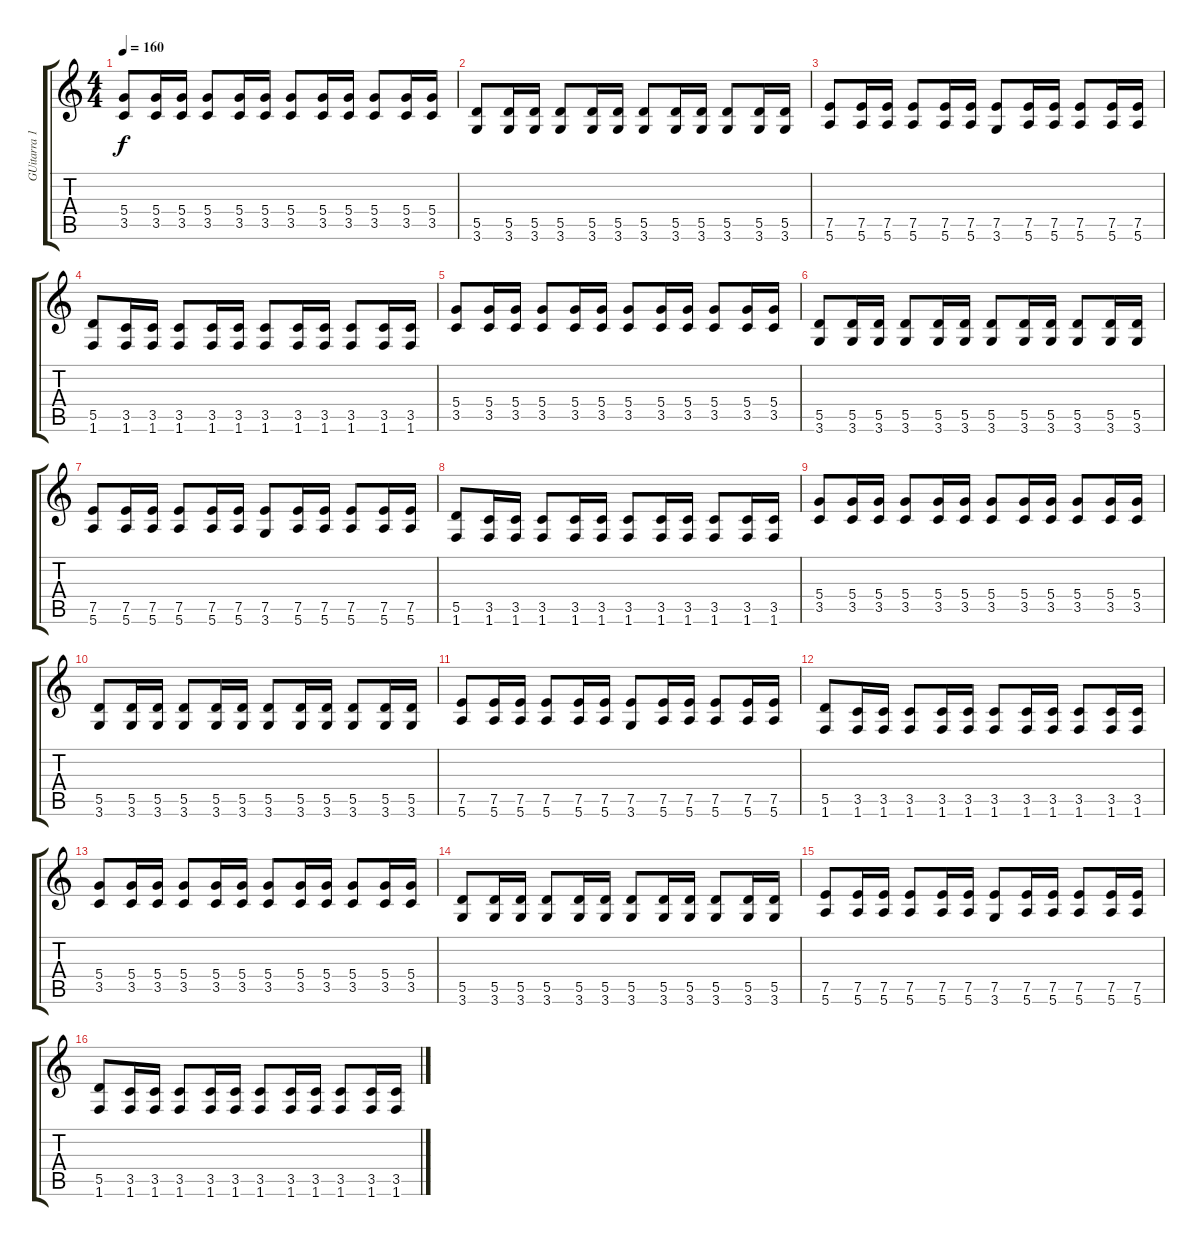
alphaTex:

\track ("GUitarra 1" "GUitarra 1") {instrument distortionguitar}
\staff {score tabs}
\tuning (E4 B3 G3 D3 A2 E2) {hide}
\ts (4 4)
\tempo 160
\clef g2
\ks c
(5.4 3.5).8{dy f} (5.4 3.5).16 (5.4 3.5).16 (5.4 3.5).8 (5.4 3.5).16 (5.4 3.5).16 (5.4 3.5).8 (5.4 3.5).16 (5.4 3.5).16 (5.4 3.5).8 (5.4 3.5).16 (5.4 3.5).16 |
(5.5 3.6).8 (5.5 3.6).16 (5.5 3.6).16 (5.5 3.6).8 (5.5 3.6).16 (5.5 3.6).16 (5.5 3.6).8 (5.5 3.6).16 (5.5 3.6).16 (5.5 3.6).8 (5.5 3.6).16 (5.5 3.6).16 |
(7.5 5.6).8 (7.5 5.6).16 (7.5 5.6).16 (7.5 5.6).8 (7.5 5.6).16 (7.5 5.6).16 (7.5 3.6).8 (7.5 5.6).16 (7.5 5.6).16 (7.5 5.6).8 (7.5 5.6).16 (7.5 5.6).16 |
(5.5 1.6).8 (3.5 1.6).16 (3.5 1.6).16 (3.5 1.6).8 (3.5 1.6).16 (3.5 1.6).16 (3.5 1.6).8 (3.5 1.6).16 (3.5 1.6).16 (3.5 1.6).8 (3.5 1.6).16 (3.5 1.6).16 |
(5.4 3.5).8 (5.4 3.5).16 (5.4 3.5).16 (5.4 3.5).8 (5.4 3.5).16 (5.4 3.5).16 (5.4 3.5).8 (5.4 3.5).16 (5.4 3.5).16 (5.4 3.5).8 (5.4 3.5).16 (5.4 3.5).16 |
(5.5 3.6).8 (5.5 3.6).16 (5.5 3.6).16 (5.5 3.6).8 (5.5 3.6).16 (5.5 3.6).16 (5.5 3.6).8 (5.5 3.6).16 (5.5 3.6).16 (5.5 3.6).8 (5.5 3.6).16 (5.5 3.6).16 |
(7.5 5.6).8 (7.5 5.6).16 (7.5 5.6).16 (7.5 5.6).8 (7.5 5.6).16 (7.5 5.6).16 (7.5 3.6).8 (7.5 5.6).16 (7.5 5.6).16 (7.5 5.6).8 (7.5 5.6).16 (7.5 5.6).16 |
(5.5 1.6).8 (3.5 1.6).16 (3.5 1.6).16 (3.5 1.6).8 (3.5 1.6).16 (3.5 1.6).16 (3.5 1.6).8 (3.5 1.6).16 (3.5 1.6).16 (3.5 1.6).8 (3.5 1.6).16 (3.5 1.6).16 |
(5.4 3.5).8 (5.4 3.5).16 (5.4 3.5).16 (5.4 3.5).8 (5.4 3.5).16 (5.4 3.5).16 (5.4 3.5).8 (5.4 3.5).16 (5.4 3.5).16 (5.4 3.5).8 (5.4 3.5).16 (5.4 3.5).16 |
(5.5 3.6).8 (5.5 3.6).16 (5.5 3.6).16 (5.5 3.6).8 (5.5 3.6).16 (5.5 3.6).16 (5.5 3.6).8 (5.5 3.6).16 (5.5 3.6).16 (5.5 3.6).8 (5.5 3.6).16 (5.5 3.6).16 |
(7.5 5.6).8 (7.5 5.6).16 (7.5 5.6).16 (7.5 5.6).8 (7.5 5.6).16 (7.5 5.6).16 (7.5 3.6).8 (7.5 5.6).16 (7.5 5.6).16 (7.5 5.6).8 (7.5 5.6).16 (7.5 5.6).16 |
(5.5 1.6).8 (3.5 1.6).16 (3.5 1.6).16 (3.5 1.6).8 (3.5 1.6).16 (3.5 1.6).16 (3.5 1.6).8 (3.5 1.6).16 (3.5 1.6).16 (3.5 1.6).8 (3.5 1.6).16 (3.5 1.6).16 |
(5.4 3.5).8 (5.4 3.5).16 (5.4 3.5).16 (5.4 3.5).8 (5.4 3.5).16 (5.4 3.5).16 (5.4 3.5).8 (5.4 3.5).16 (5.4 3.5).16 (5.4 3.5).8 (5.4 3.5).16 (5.4 3.5).16 |
(5.5 3.6).8 (5.5 3.6).16 (5.5 3.6).16 (5.5 3.6).8 (5.5 3.6).16 (5.5 3.6).16 (5.5 3.6).8 (5.5 3.6).16 (5.5 3.6).16 (5.5 3.6).8 (5.5 3.6).16 (5.5 3.6).16 |
(7.5 5.6).8 (7.5 5.6).16 (7.5 5.6).16 (7.5 5.6).8 (7.5 5.6).16 (7.5 5.6).16 (7.5 3.6).8 (7.5 5.6).16 (7.5 5.6).16 (7.5 5.6).8 (7.5 5.6).16 (7.5 5.6).16 |
(5.5 1.6).8 (3.5 1.6).16 (3.5 1.6).16 (3.5 1.6).8 (3.5 1.6).16 (3.5 1.6).16 (3.5 1.6).8 (3.5 1.6).16 (3.5 1.6).16 (3.5 1.6).8 (3.5 1.6).16 (3.5 1.6).16
